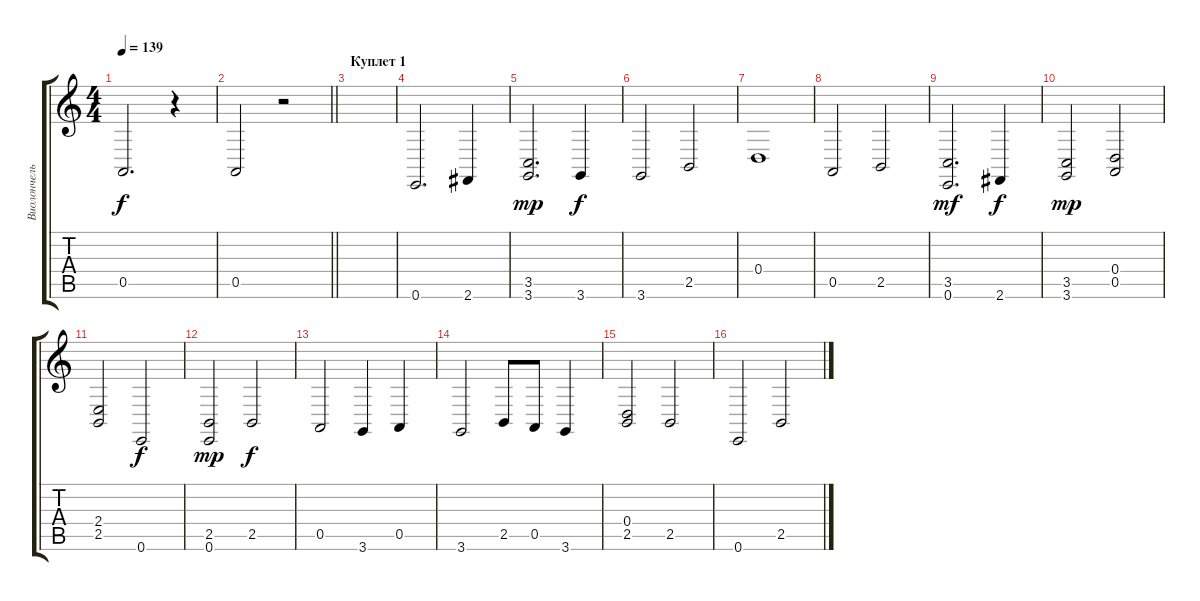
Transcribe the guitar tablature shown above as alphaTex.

\track ("Виолончель" "Виолончель") {instrument stringensemble1}
\staff {score tabs}
\tuning (E4 B3 G3 D3 A2 E2) {hide}
\ts (4 4)
\tempo 139
\clef g2
\ks c
0.5{t}.2{d dy f} r.4 |
\barLineRight lightlight
0.5.2 r.2 |
\section ("" "Куплет 1")
|
0.6.2{d} 2.6.4 |
(3.5 3.6).2{d dy mp} 3.6.4{dy f} |
3.6.2 2.5.2 |
0.4.1 |
0.5.2 2.5.2 |
(3.5 0.6).2{d dy mf} 2.6.4{dy f} |
(3.5 3.6).2{dy mp} (0.4 0.5).2 |
(2.4 2.5).2 0.6.2{dy f} |
(2.5 0.6).2{dy mp} 2.5.2{dy f} |
0.5.2 3.6.4 0.5.4 |
3.6.2 2.5.8 0.5.8 3.6.4 |
(0.4 2.5).2 2.5.2 |
0.6.2 2.5.2
